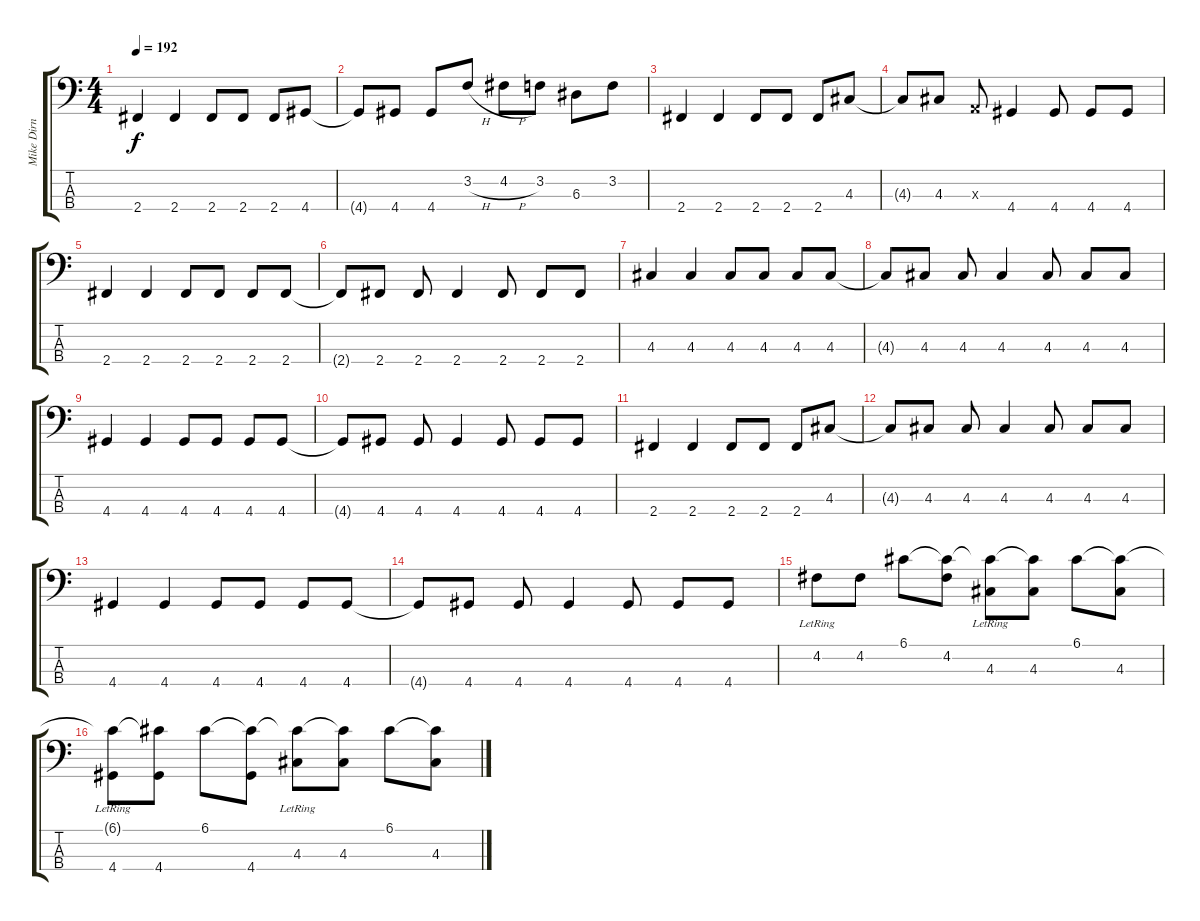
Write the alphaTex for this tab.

\track (" Mike Dirnt" " Mike Dirn") {solo instrument electricbassfinger}
\staff {score tabs}
\tuning (G2 D2 A1 E1) {hide}
\ts (4 4)
\tempo 192
\clef f4
\ks c
2.4.4{dy f} 2.4.4 2.4.8 2.4.8 2.4.8 4.4.8 |
4.4{t}.8 4.4.8 4.4.8 3.2{h}.8 4.2{h}.8 3.2.8 6.3.8 3.2.8 |
2.4.4 2.4.4 2.4.8 2.4.8 2.4.8 4.3.8 |
4.3{t}.8 4.3.8 0.3{x}.8 4.4.4 4.4.8 4.4.8 4.4.8 |
2.4.4 2.4.4 2.4.8 2.4.8 2.4.8 2.4.8 |
2.4{t}.8 2.4.8 2.4.8 2.4.4 2.4.8 2.4.8 2.4.8 |
4.3.4 4.3.4 4.3.8 4.3.8 4.3.8 4.3.8 |
4.3{t}.8 4.3.8 4.3.8 4.3.4 4.3.8 4.3.8 4.3.8 |
4.4.4 4.4.4 4.4.8 4.4.8 4.4.8 4.4.8 |
4.4{t}.8 4.4.8 4.4.8 4.4.4 4.4.8 4.4.8 4.4.8 |
2.4.4 2.4.4 2.4.8 2.4.8 2.4.8 4.3.8 |
4.3{t}.8 4.3.8 4.3.8 4.3.4 4.3.8 4.3.8 4.3.8 |
4.4.4 4.4.4 4.4.8 4.4.8 4.4.8 4.4.8 |
4.4{t}.8 4.4.8 4.4.8 4.4.4 4.4.8 4.4.8 4.4.8 |
4.2{lr}.8 4.2.8 6.1.8 (6.1{t} 4.2).8 (6.1{t} 4.3{lr}).8 (6.1{t} 4.3).8 6.1.8 (6.1{t} 4.3).8 |
(6.1{t} 4.4{lr}).8 (6.1{t} 4.4).8 6.1.8 (6.1{t} 4.4).8 (6.1{t} 4.3{lr}).8 (6.1{t} 4.3).8 6.1.8 (6.1{t} 4.3).8
